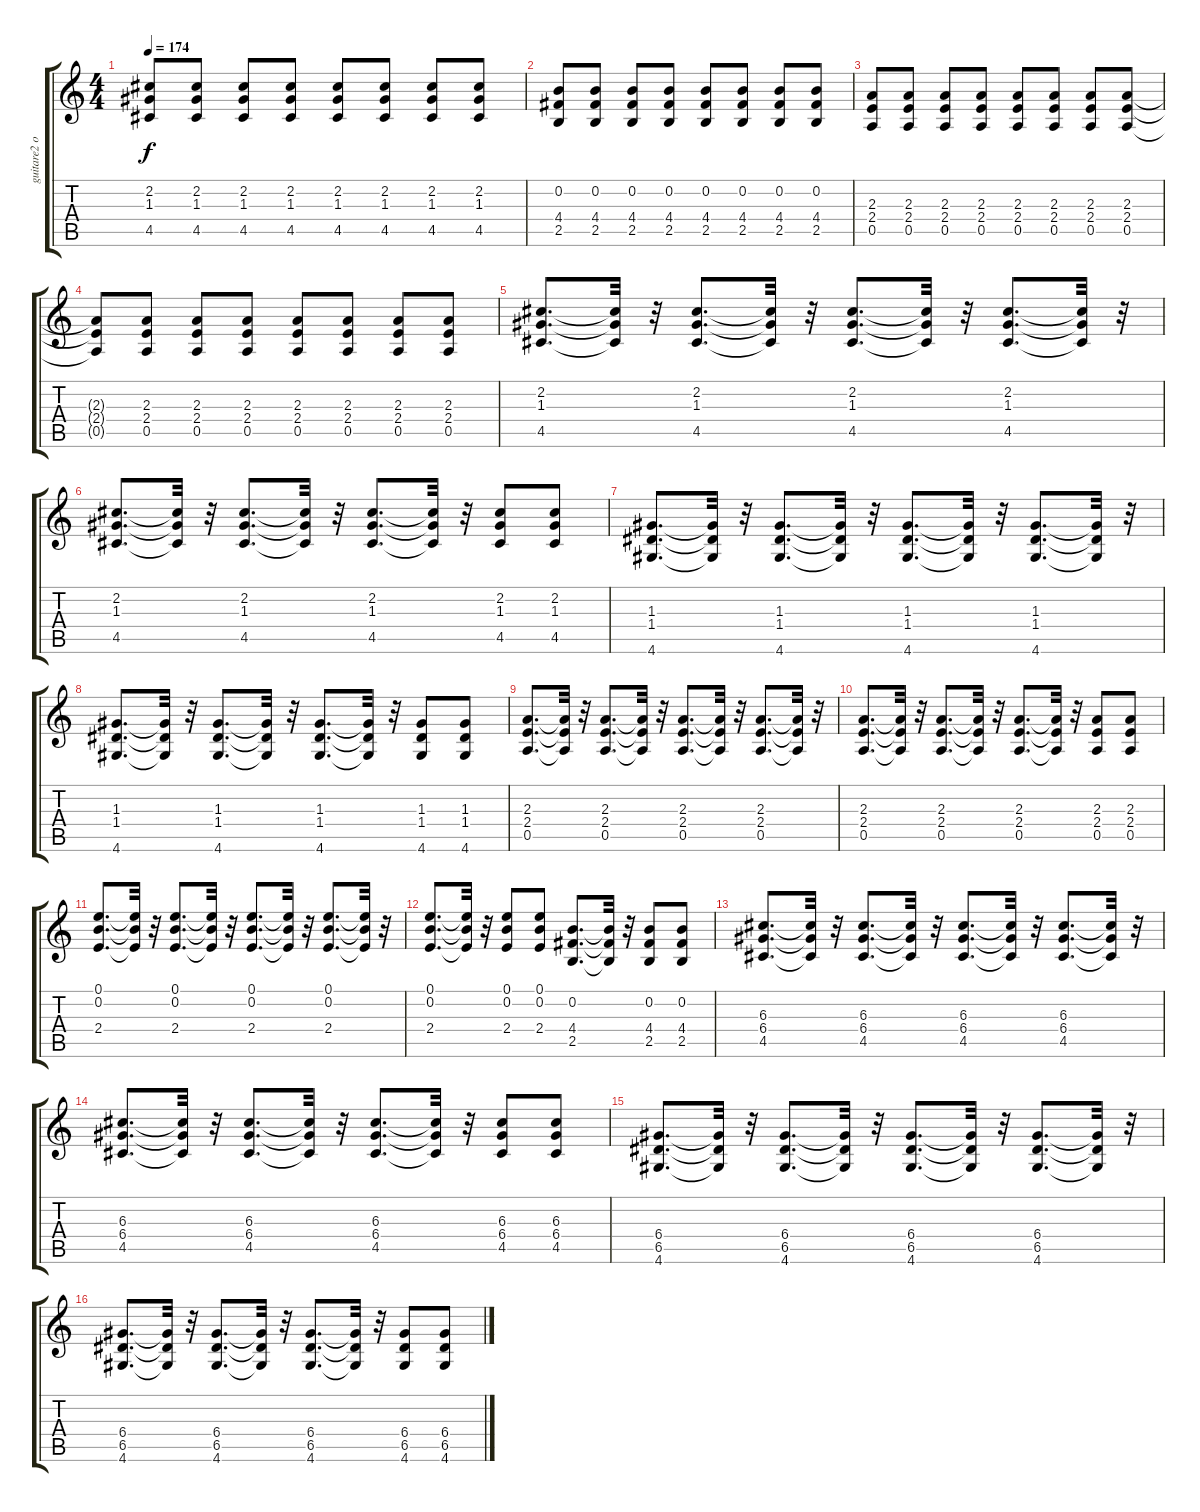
\track ("guitare2 overdrive" "guitare2 o") {instrument overdrivenguitar}
\staff {score tabs}
\tuning (E4 B3 G3 D3 A2 E2) {hide}
\ts (4 4)
\tempo 174
\clef g2
\ks c
(2.2 1.3 4.5).8{dy f} (2.2 1.3 4.5).8 (2.2 1.3 4.5).8 (2.2 1.3 4.5).8 (2.2 1.3 4.5).8 (2.2 1.3 4.5).8 (2.2 1.3 4.5).8 (2.2 1.3 4.5).8 |
(0.2 4.4 2.5).8 (0.2 4.4 2.5).8 (0.2 4.4 2.5).8 (0.2 4.4 2.5).8 (0.2 4.4 2.5).8 (0.2 4.4 2.5).8 (0.2 4.4 2.5).8 (0.2 4.4 2.5).8 |
(2.3 2.4 0.5).8 (2.3 2.4 0.5).8 (2.3 2.4 0.5).8 (2.3 2.4 0.5).8 (2.3 2.4 0.5).8 (2.3 2.4 0.5).8 (2.3 2.4 0.5).8 (2.3 2.4 0.5).8 |
(2.3{t} 2.4{t} 0.5{t}).8 (2.3 2.4 0.5).8 (2.3 2.4 0.5).8 (2.3 2.4 0.5).8 (2.3 2.4 0.5).8 (2.3 2.4 0.5).8 (2.3 2.4 0.5).8 (2.3 2.4 0.5).8 |
(2.2 1.3 4.5).8{d} (2.2{t} 1.3{t} 4.5{t}).32 r.32 (2.2 1.3 4.5).8{d} (2.2{t} 1.3{t} 4.5{t}).32 r.32 (2.2 1.3 4.5).8{d} (2.2{t} 1.3{t} 4.5{t}).32 r.32 (2.2 1.3 4.5).8{d} (2.2{t} 1.3{t} 4.5{t}).32 r.32 |
(2.2 1.3 4.5).8{d} (2.2{t} 1.3{t} 4.5{t}).32 r.32 (2.2 1.3 4.5).8{d} (2.2{t} 1.3{t} 4.5{t}).32 r.32 (2.2 1.3 4.5).8{d} (2.2{t} 1.3{t} 4.5{t}).32 r.32 (2.2 1.3 4.5).8 (2.2 1.3 4.5).8 |
(1.3 1.4 4.6).8{d} (1.3{t} 1.4{t} 4.6{t}).32 r.32 (1.3 1.4 4.6).8{d} (1.3{t} 1.4{t} 4.6{t}).32 r.32 (1.3 1.4 4.6).8{d} (1.3{t} 1.4{t} 4.6{t}).32 r.32 (1.3 1.4 4.6).8{d} (1.3{t} 1.4{t} 4.6{t}).32 r.32 |
(1.3 1.4 4.6).8{d} (1.3{t} 1.4{t} 4.6{t}).32 r.32 (1.3 1.4 4.6).8{d} (1.3{t} 1.4{t} 4.6{t}).32 r.32 (1.3 1.4 4.6).8{d} (1.3{t} 1.4{t} 4.6{t}).32 r.32 (1.3 1.4 4.6).8 (1.3 1.4 4.6).8 |
(2.3 2.4 0.5).8{d} (2.3{t} 2.4{t} 0.5{t}).32 r.32 (2.3 2.4 0.5).8{d} (2.3{t} 2.4{t} 0.5{t}).32 r.32 (2.3 2.4 0.5).8{d} (2.3{t} 2.4{t} 0.5{t}).32 r.32 (2.3 2.4 0.5).8{d} (2.3{t} 2.4{t} 0.5{t}).32 r.32 |
(2.3 2.4 0.5).8{d} (2.3{t} 2.4{t} 0.5{t}).32 r.32 (2.3 2.4 0.5).8{d} (2.3{t} 2.4{t} 0.5{t}).32 r.32 (2.3 2.4 0.5).8{d} (2.3{t} 2.4{t} 0.5{t}).32 r.32 (2.3 2.4 0.5).8 (2.3 2.4 0.5).8 |
(0.1 0.2 2.4).8{d} (0.1{t} 0.2{t} 2.4{t}).32 r.32 (0.1 0.2 2.4).8{d} (0.1{t} 0.2{t} 2.4{t}).32 r.32 (0.1 0.2 2.4).8{d} (0.1{t} 0.2{t} 2.4{t}).32 r.32 (0.1 0.2 2.4).8{d} (0.1{t} 0.2{t} 2.4{t}).32 r.32 |
(0.1 0.2 2.4).8{d} (0.1{t} 0.2{t} 2.4{t}).32 r.32 (0.1 0.2 2.4).8 (0.1 0.2 2.4).8 (0.2 4.4 2.5).8{d} (0.2{t} 4.4{t} 2.5{t}).32 r.32 (0.2 4.4 2.5).8 (0.2 4.4 2.5).8 |
(6.3 6.4 4.5).8{d} (6.3{t} 6.4{t} 4.5{t}).32 r.32 (6.3 6.4 4.5).8{d} (6.3{t} 6.4{t} 4.5{t}).32 r.32 (6.3 6.4 4.5).8{d} (6.3{t} 6.4{t} 4.5{t}).32 r.32 (6.3 6.4 4.5).8{d} (6.3{t} 6.4{t} 4.5{t}).32 r.32 |
(6.3 6.4 4.5).8{d} (6.3{t} 6.4{t} 4.5{t}).32 r.32 (6.3 6.4 4.5).8{d} (6.3{t} 6.4{t} 4.5{t}).32 r.32 (6.3 6.4 4.5).8{d} (6.3{t} 6.4{t} 4.5{t}).32 r.32 (6.3 6.4 4.5).8 (6.3 6.4 4.5).8 |
(6.4 6.5 4.6).8{d} (6.4{t} 6.5{t} 4.6{t}).32 r.32 (6.4 6.5 4.6).8{d} (6.4{t} 6.5{t} 4.6{t}).32 r.32 (6.4 6.5 4.6).8{d} (6.4{t} 6.5{t} 4.6{t}).32 r.32 (6.4 6.5 4.6).8{d} (6.4{t} 6.5{t} 4.6{t}).32 r.32 |
(6.4 6.5 4.6).8{d} (6.4{t} 6.5{t} 4.6{t}).32 r.32 (6.4 6.5 4.6).8{d} (6.4{t} 6.5{t} 4.6{t}).32 r.32 (6.4 6.5 4.6).8{d} (6.4{t} 6.5{t} 4.6{t}).32 r.32 (6.4 6.5 4.6).8 (6.4 6.5 4.6).8
